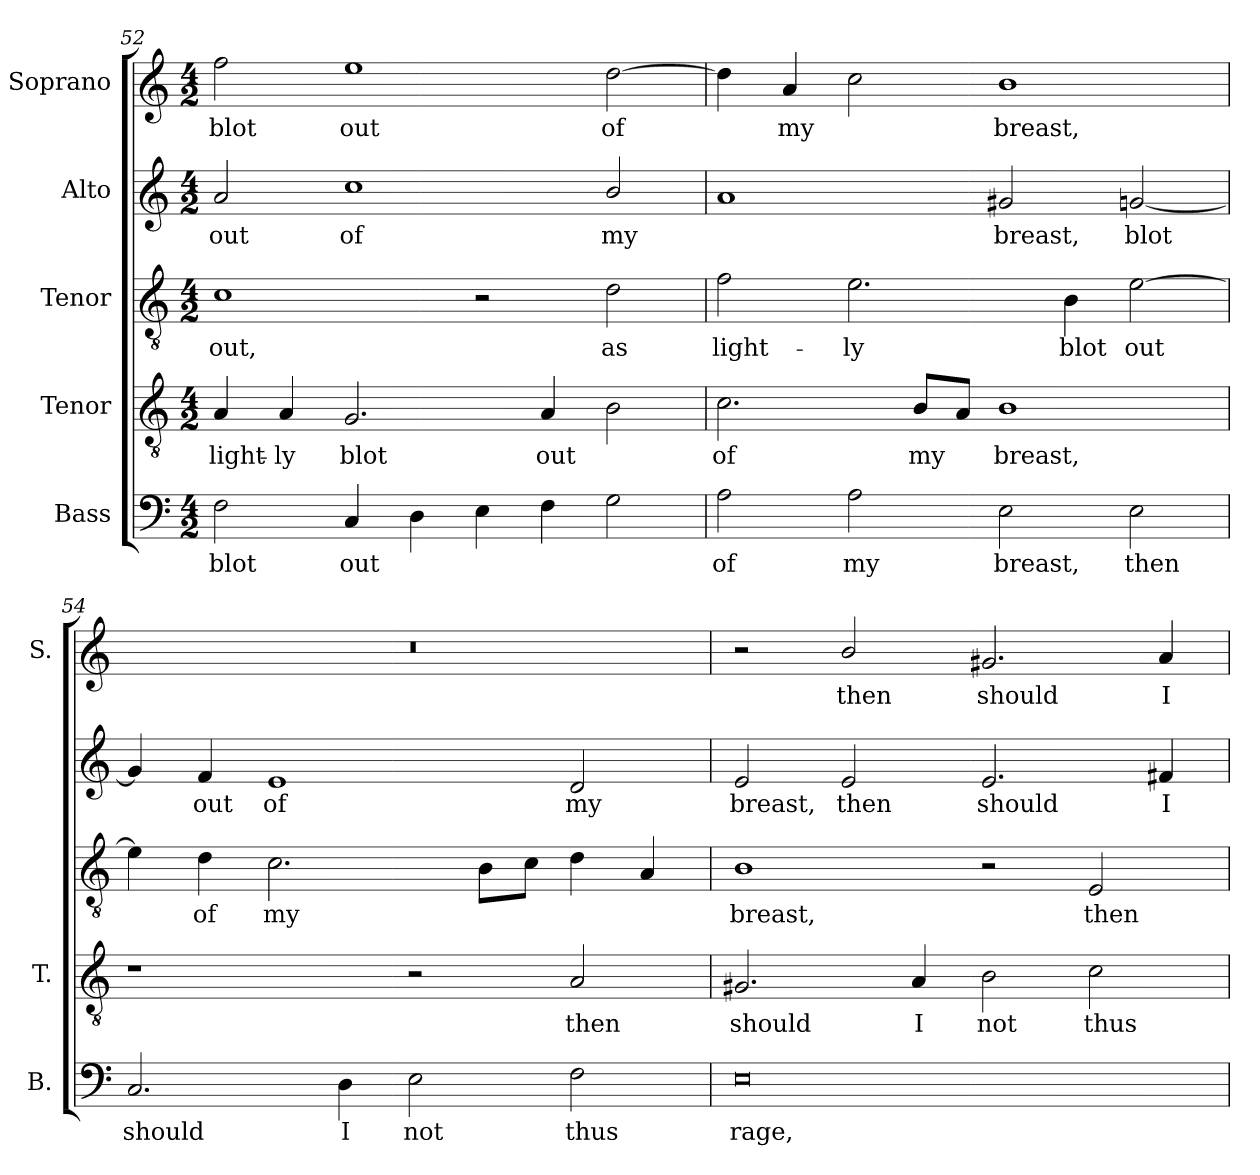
**kern	**text	**kern	**text	**kern	**text	**kern	**text	**kern	**text
*part5	*part5	*part4	*part4	*part3	*part3	*part2	*part2	*part1	*part1
*staff5	*staff5	*staff4	*staff4	*staff3	*staff3	*staff2	*staff2	*staff1	*staff1
*I"Bass	*	*I"Tenor	*	*I"Tenor	*	*I"Alto	*	*I"Soprano	*
*I'B.	*	*I'T.	*	*	*	*	*	*I'S.	*
*clefF4	*	*clefGv2	*	*clefGv2	*	*clefG2	*	*clefG2	*
*	*	*ITrd7c12	*	*ITrd7c12	*	*ITrd7c12	*	*	*
*k[]	*	*k[]	*	*k[]	*	*k[]	*	*k[]	*
*C:	*	*C:	*	*C:	*	*C:	*	*C:	*
*M4/2	*	*M4/2	*	*M4/2	*	*M4/2	*	*M4/2	*
=52	=52	=52	=52	=52	=52	=52	=52	=52	=52
!	!LO:LY:b:color=#000000	!	!	!	!	!	!	!	!
!	!	!	!LO:LY:b:color=#000000	!	!	!	!	!	!
!	!	!	!	!	!LO:LY:b:color=#000000	!	!	!	!
!	!	!	!	!	!	!	!LO:LY:b:color=#000000	!	!
!	!	!	!	!	!	!	!	!	!LO:LY:b:color=#000000
2Fi\	blot	4AAi/	light-	1Ci	out,	2Ai/	out	2ffi\	blot
!	!	!	!LO:LY:b:color=#000000	!	!	!	!	!	!
.	.	4AAi/	-ly	.	.	.	.	.	.
!	!LO:LY:b:color=#000000	!	!	!	!	!	!	!	!
!	!	!	!LO:LY:b:color=#000000	!	!	!	!	!	!
!	!	!	!	!	!	!	!LO:LY:b:color=#000000	!	!
!	!	!	!	!	!	!	!	!	!LO:LY:b:color=#000000
4Ci/	out	2.GGi/	blot	.	.	1ci	of	1eei	out
4Di\	.	.	.	.	.	.	.	.	.
4Ei\	.	.	.	2r	.	.	.	.	.
!	!	!	!LO:LY:b:color=#000000	!	!	!	!	!	!
4Fi\	.	4AAi/	out	.	.	.	.	.	.
!	!	!	!	!	!LO:LY:b:color=#000000	!	!	!	!
!	!	!	!	!	!	!	!LO:LY:b:color=#000000	!	!
!	!	!	!	!	!	!	!	!	!LO:LY:b:color=#000000
2Gi\	.	2BBi\	.	2Di\	as	2Bi/	my	[2ddi\	of
!!LO:LB:g=z
=53	=53	=53	=53	=53	=53	=53	=53	=53	=53
!	!LO:LY:b:color=#000000	!	!	!	!	!	!	!	!
!	!	!	!LO:LY:b:color=#000000	!	!	!	!	!	!
!	!	!	!	!	!LO:LY:b:color=#000000	!	!	!	!
2Ai\	of	2.Ci\	of	2Fi\	light-	1Ai	.	4ddi\]	.
!	!	!	!	!	!	!	!	!	!LO:LY:b:color=#000000
.	.	.	.	.	.	.	.	4ai/	my
!	!LO:LY:b:color=#000000	!	!	!	!	!	!	!	!
!	!	!	!	!	!LO:LY:b:color=#000000	!	!	!	!
2Ai\	my	.	.	2.Ei\	-ly	.	.	2cci\	.
!	!	!	!LO:LY:b:color=#000000	!	!	!	!	!	!
.	.	8BBi/L	my	.	.	.	.	.	.
.	.	8AAi/J	.	.	.	.	.	.	.
!	!LO:LY:b:color=#000000	!	!	!	!	!	!	!	!
!	!	!	!LO:LY:b:color=#000000	!	!	!	!	!	!
!	!	!	!	!	!	!	!LO:LY:b:color=#000000	!	!
!	!	!	!	!	!	!	!	!	!LO:LY:b:color=#000000
2Ei\	breast,	1BBi	breast,	.	.	2G#Xi/	breast,	1bi	breast,
!	!	!	!	!	!LO:LY:b:color=#000000	!	!	!	!
.	.	.	.	4BBi\	blot	.	.	.	.
!	!LO:LY:b:color=#000000	!	!	!	!	!	!	!	!
!	!	!	!	!	!LO:LY:b:color=#000000	!	!	!	!
!	!	!	!	!	!	!	!LO:LY:b:color=#000000	!	!
2Ei\	then	.	.	[2Ei\	out	[2Gni/	blot	.	.
=54	=54	=54	=54	=54	=54	=54	=54	=54	=54
!	!LO:LY:b:color=#000000	!	!	!	!	!	!	!LO:N:vis=1	!
2.Ci/	should	1r	.	4Ei\]	.	4Gi/]	.	0r	.
!	!	!	!	!	!LO:LY:b:color=#000000	!	!	!	!
!	!	!	!	!	!	!	!LO:LY:b:color=#000000	!	!
.	.	.	.	4Di\	of	4Fi/	out	.	.
!	!	!	!	!	!LO:LY:b:color=#000000	!	!	!	!
!	!	!	!	!	!	!	!LO:LY:b:color=#000000	!	!
.	.	.	.	2.Ci\	my	1Ei	of	.	.
!	!LO:LY:b:color=#000000	!	!	!	!	!	!	!	!
4Di\	I	.	.	.	.	.	.	.	.
!	!LO:LY:b:color=#000000	!	!	!	!	!	!	!	!
2Ei\	not	2r	.	.	.	.	.	.	.
.	.	.	.	8BBi\L	.	.	.	.	.
.	.	.	.	8Ci\J	.	.	.	.	.
!	!LO:LY:b:color=#000000	!	!	!	!	!	!	!	!
!	!	!	!LO:LY:b:color=#000000	!	!	!	!	!	!
!	!	!	!	!	!	!	!LO:LY:b:color=#000000	!	!
2Fi\	thus	2AAi/	then	4Di\	.	2Di/	my	.	.
.	.	.	.	4AAi/	.	.	.	.	.
=55	=55	=55	=55	=55	=55	=55	=55	=55	=55
!	!LO:LY:b:color=#000000	!	!	!	!	!	!	!	!
!	!	!	!LO:LY:b:color=#000000	!	!	!	!	!	!
!	!	!	!	!	!LO:LY:b:color=#000000	!	!	!	!
!	!	!	!	!	!	!	!LO:LY:b:color=#000000	!	!
0Ei	rage,	2.GG#Xi/	should	1BBi	breast,	2Ei/	breast,	2r	.
!	!	!	!	!	!	!	!LO:LY:b:color=#000000	!	!
!	!	!	!	!	!	!	!	!	!LO:LY:b:color=#000000
.	.	.	.	.	.	2Ei/	then	2bi/	then
!	!	!	!LO:LY:b:color=#000000	!	!	!	!	!	!
.	.	4AAi/	I	.	.	.	.	.	.
!	!	!	!LO:LY:b:color=#000000	!	!	!	!	!	!
!	!	!	!	!	!	!	!LO:LY:b:color=#000000	!	!
!	!	!	!	!	!	!	!	!	!LO:LY:b:color=#000000
.	.	2BBi\	not	2r	.	2.Ei/	should	2.g#Xi/	should
!	!	!	!LO:LY:b:color=#000000	!	!	!	!	!	!
!	!	!	!	!	!LO:LY:b:color=#000000	!	!	!	!
.	.	2Ci\	thus	2EEi/	then	.	.	.	.
!	!	!	!	!	!	!	!LO:LY:b:color=#000000	!	!
!	!	!	!	!	!	!	!	!	!LO:LY:b:color=#000000
.	.	.	.	.	.	4F#Xi/	I	4ai/	I
=	=	=	=	=	=	=	=	=	=
*-	*-	*-	*-	*-	*-	*-	*-	*-	*-
